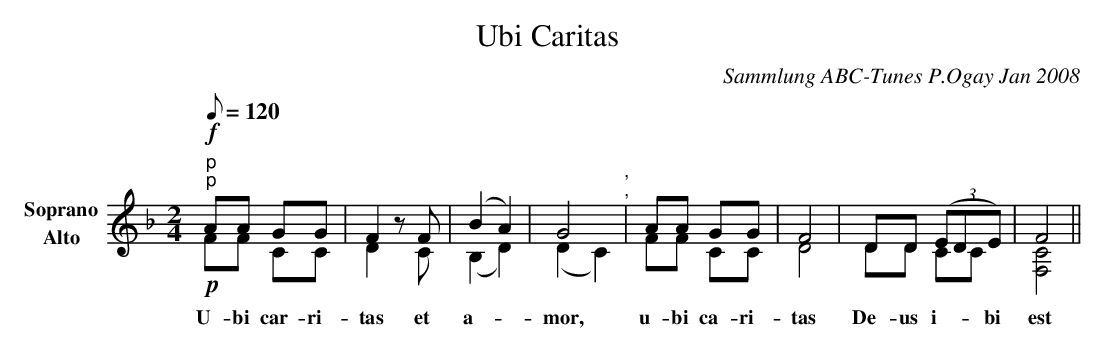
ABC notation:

X:1    % Nr. of track (if more than one in a file)
T:Ubi Caritas   % title of song
M:2/4  % mesure   3/4, 4/4 od C, 2/2 od C|
L:1/8  % standard-Length of a note
Q:1/8 = 120  % per minute
C:Sammlung ABC-Tunes P.Ogay Jan 2008
K:Dmin    % K minor
V: S clef=treble name="Soprano"
V: A clef=treble name="Alto"
V: T clef=bass name="Tenor" !fff! %%in realer Tonhöhe notieren
V: B clef=bass name="Bass" !fff!
%%staves (S A)  %%sopran, alt on one line
[V:S]!f!"^p" AA GG | F2 z F | (B2 A2) |  G4 "^," | AA  GG | F4 | DD ((3EDE) |F4 ||
w: U-bi car-ri-tas et a-*mor, |u-bi ca-ri-tas De-us i-*bi est
[V:A] !p!"^p" FF CC | D2 z C | (B,2 D2) | (D2C2)  "^," | FF  CC | D4| DD CC | [C4F,4] ||
